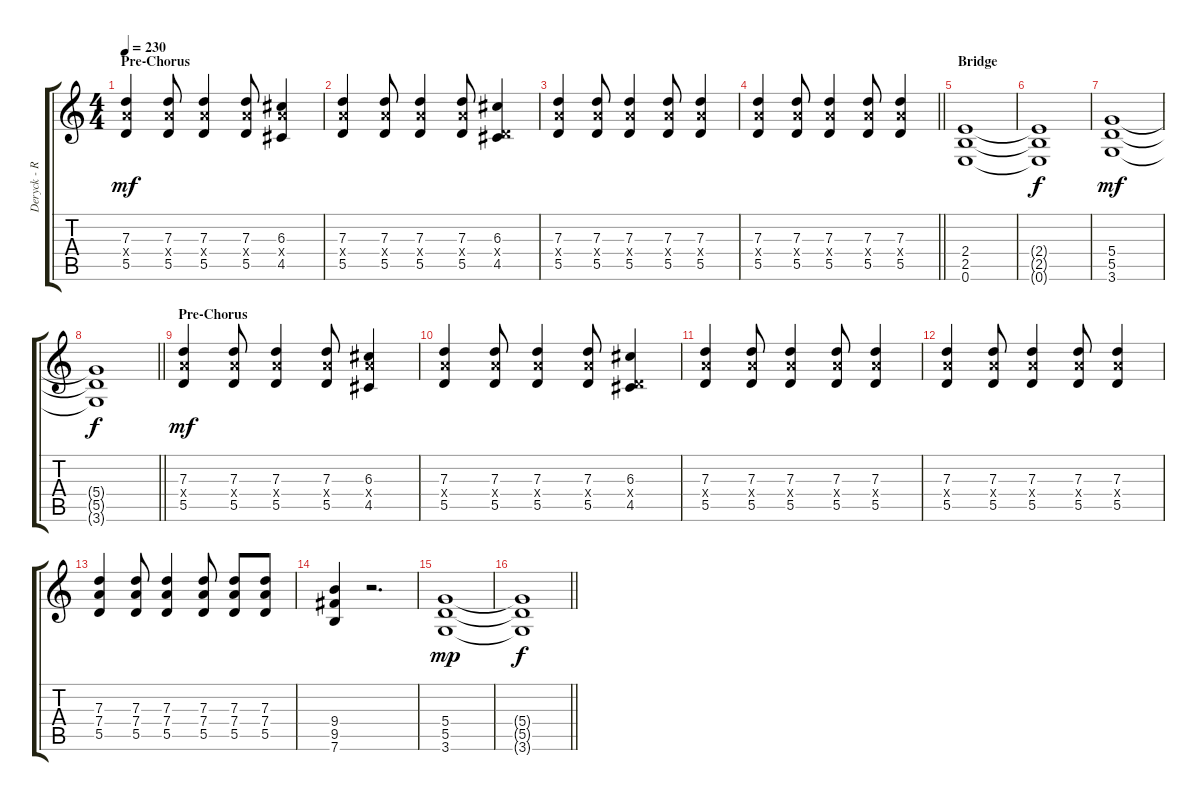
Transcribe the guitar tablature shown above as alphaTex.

\track ("Deryck - Rhythm Guitar" "Deryck - R") {instrument distortionguitar}
\staff {score tabs}
\tuning (E4 B3 G3 D3 A2 E2) {hide}
\ts (4 4)
\section ("" "Pre-Chorus")
\tempo 230
\clef g2
\ks c
(7.3 7.4{x} 5.5).4{dy mf} (7.3 7.4{x} 5.5).8 (7.3 7.4{x} 5.5).4 (7.3 7.4{x} 5.5).8 (6.3 7.4{x} 4.5).4 |
(7.3 7.4{x} 5.5).4 (7.3 7.4{x} 5.5).8 (7.3 7.4{x} 5.5).4 (7.3 7.4{x} 5.5).8 (6.3 0.4{x} 4.5).4 |
(7.3 7.4{x} 5.5).4 (7.3 7.4{x} 5.5).8 (7.3 7.4{x} 5.5).4 (7.3 7.4{x} 5.5).8 (7.3 7.4{x} 5.5).4 |
\barLineRight lightlight
(7.3 7.4{x} 5.5).4 (7.3 7.4{x} 5.5).8 (7.3 7.4{x} 5.5).4 (7.3 7.4{x} 5.5).8 (7.3 7.4{x} 5.5).4 |
\section ("" "Bridge")
(2.4 2.5 0.6).1 |
(2.4{t} 2.5{t} 0.6{t}).1{dy f} |
(5.4 5.5 3.6).1{dy mf} |
\barLineRight lightlight
(5.4{t} 5.5{t} 3.6{t}).1{dy f} |
\section ("" "Pre-Chorus")
(7.3 7.4{x} 5.5).4{dy mf} (7.3 7.4{x} 5.5).8 (7.3 7.4{x} 5.5).4 (7.3 7.4{x} 5.5).8 (6.3 7.4{x} 4.5).4 |
(7.3 7.4{x} 5.5).4 (7.3 7.4{x} 5.5).8 (7.3 7.4{x} 5.5).4 (7.3 7.4{x} 5.5).8 (6.3 0.4{x} 4.5).4 |
(7.3 7.4{x} 5.5).4 (7.3 7.4{x} 5.5).8 (7.3 7.4{x} 5.5).4 (7.3 7.4{x} 5.5).8 (7.3 7.4{x} 5.5).4 |
(7.3 7.4{x} 5.5).4 (7.3 7.4{x} 5.5).8 (7.3 7.4{x} 5.5).4 (7.3 7.4{x} 5.5).8 (7.3 7.4{x} 5.5).4 |
(7.3 7.4 5.5).4 (7.3 7.4 5.5).8 (7.3 7.4 5.5).4 (7.3 7.4 5.5).8 (7.3 7.4 5.5).8 (7.3 7.4 5.5).8 |
(9.4 9.5 7.6).4 r.2{d} |
(5.4 5.5 3.6).1{dy mp} |
\barLineRight lightlight
(5.4{t} 5.5{t} 3.6{t}).1{dy f}
